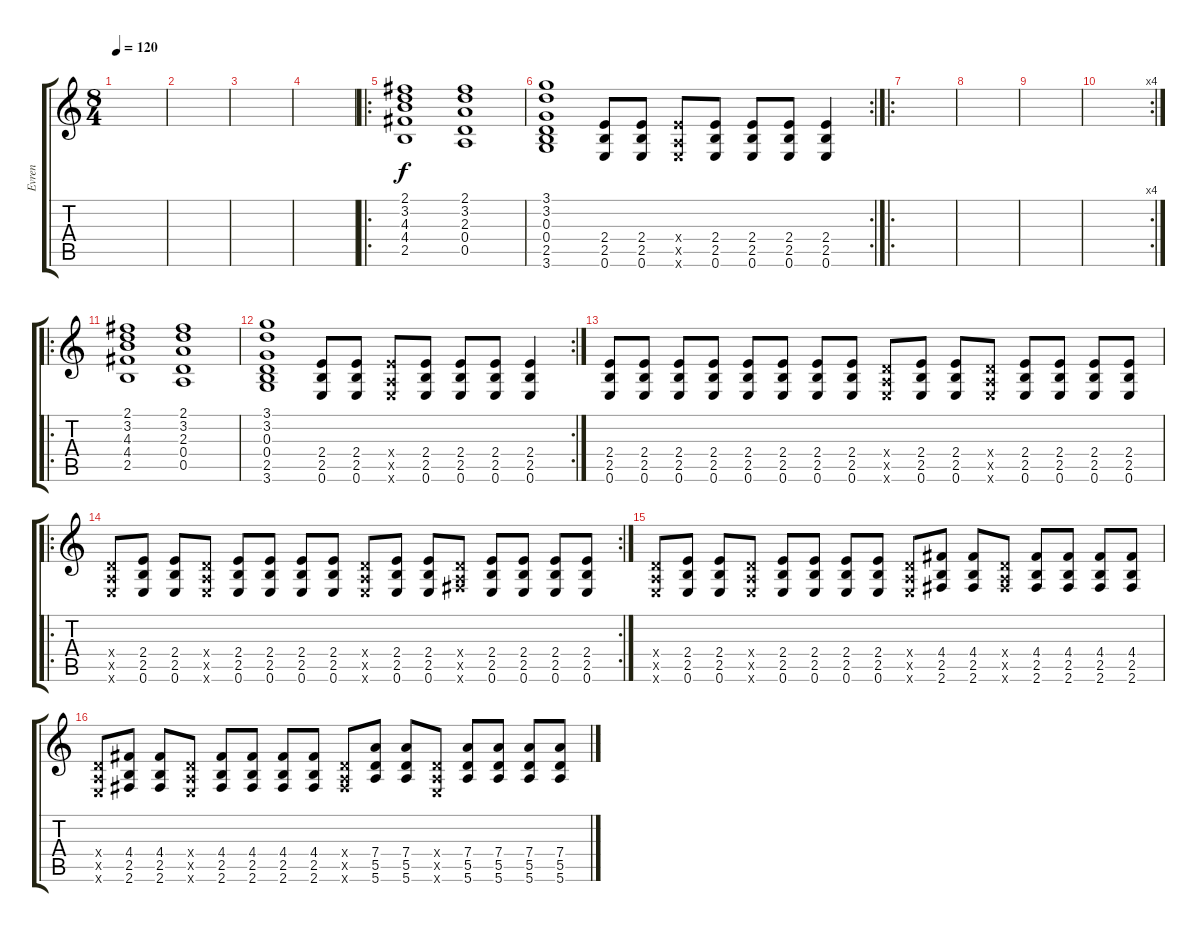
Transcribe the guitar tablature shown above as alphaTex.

\track ("Evren" "Evren") {instrument distortionguitar}
\staff {score tabs}
\tuning (E4 B3 G3 D3 A2 E2) {hide}
\ts (8 4)
\tempo 120
\clef g2
\ks c
|
|
|
|
\ro
(2.1 3.2 4.3 4.4 2.5).1 (2.1 3.2 2.3 0.4 0.5).1 |
\rc 2
(3.1 3.2 0.3 0.4 2.5 3.6).1 (2.4 2.5 0.6).8 (2.4 2.5 0.6).8 (2.4{x} 0.5{x} 0.6{x}).8 (2.4 2.5 0.6).8 (2.4 2.5 0.6).8 (2.4 2.5 0.6).8 (2.4 2.5 0.6).4 |
\ro
|
|
|
\rc 4
|
\ro
(2.1 3.2 4.3 4.4 2.5).1 (2.1 3.2 2.3 0.4 0.5).1 |
\rc 2
(3.1 3.2 0.3 0.4 2.5 3.6).1 (2.4 2.5 0.6).8 (2.4 2.5 0.6).8 (2.4{x} 0.5{x} 0.6{x}).8 (2.4 2.5 0.6).8 (2.4 2.5 0.6).8 (2.4 2.5 0.6).8 (2.4 2.5 0.6).4 |
(2.4 2.5 0.6).8 (2.4 2.5 0.6).8 (2.4 2.5 0.6).8 (2.4 2.5 0.6).8 (2.4 2.5 0.6).8 (2.4 2.5 0.6).8 (2.4 2.5 0.6).8 (2.4 2.5 0.6).8 (0.4{x} 0.5{x} 0.6{x}).8 (2.4 2.5 0.6).8 (2.4 2.5 0.6).8 (0.4{x} 0.5{x} 0.6{x}).8 (2.4 2.5 0.6).8 (2.4 2.5 0.6).8 (2.4 2.5 0.6).8 (2.4 2.5 0.6).8 |
\ro
\rc 2
(0.4{x} 0.5{x} 0.6{x}).8 (2.4 2.5 0.6).8 (2.4 2.5 0.6).8 (0.4{x} 0.5{x} 0.6{x}).8 (2.4 2.5 0.6).8 (2.4 2.5 0.6).8 (2.4 2.5 0.6).8 (2.4 2.5 0.6).8 (0.4{x} 0.5{x} 0.6{x}).8 (2.4 2.5 0.6).8 (2.4 2.5 0.6).8 (0.4{x} 0.5{x} 2.6{x}).8 (2.4 2.5 0.6).8 (2.4 2.5 0.6).8 (2.4 2.5 0.6).8 (2.4 2.5 0.6).8 |
(0.4{x} 0.5{x} 0.6{x}).8 (2.4 2.5 0.6).8 (2.4 2.5 0.6).8 (0.4{x} 0.5{x} 0.6{x}).8 (2.4 2.5 0.6).8 (2.4 2.5 0.6).8 (2.4 2.5 0.6).8 (2.4 2.5 0.6).8 (0.4{x} 0.5{x} 0.6{x}).8 (4.4 2.5 2.6).8 (4.4 2.5 2.6).8 (0.4{x} 0.5{x} 2.6{x}).8 (4.4 2.5 2.6).8 (4.4 2.5 2.6).8 (4.4 2.5 2.6).8 (4.4 2.5 2.6).8 |
(0.4{x} 0.5{x} 0.6{x}).8 (4.4 2.5 2.6).8 (4.4 2.5 2.6).8 (0.4{x} 0.5{x} 0.6{x}).8 (4.4 2.5 2.6).8 (4.4 2.5 2.6).8 (4.4 2.5 2.6).8 (4.4 2.5 2.6).8 (0.4{x} 0.5{x} 2.6{x}).8 (7.4 5.5 5.6).8 (7.4 5.5 5.6).8 (0.4{x} 0.5{x} 0.6{x}).8 (7.4 5.5 5.6).8 (7.4 5.5 5.6).8 (7.4 5.5 5.6).8 (7.4 5.5 5.6).8
